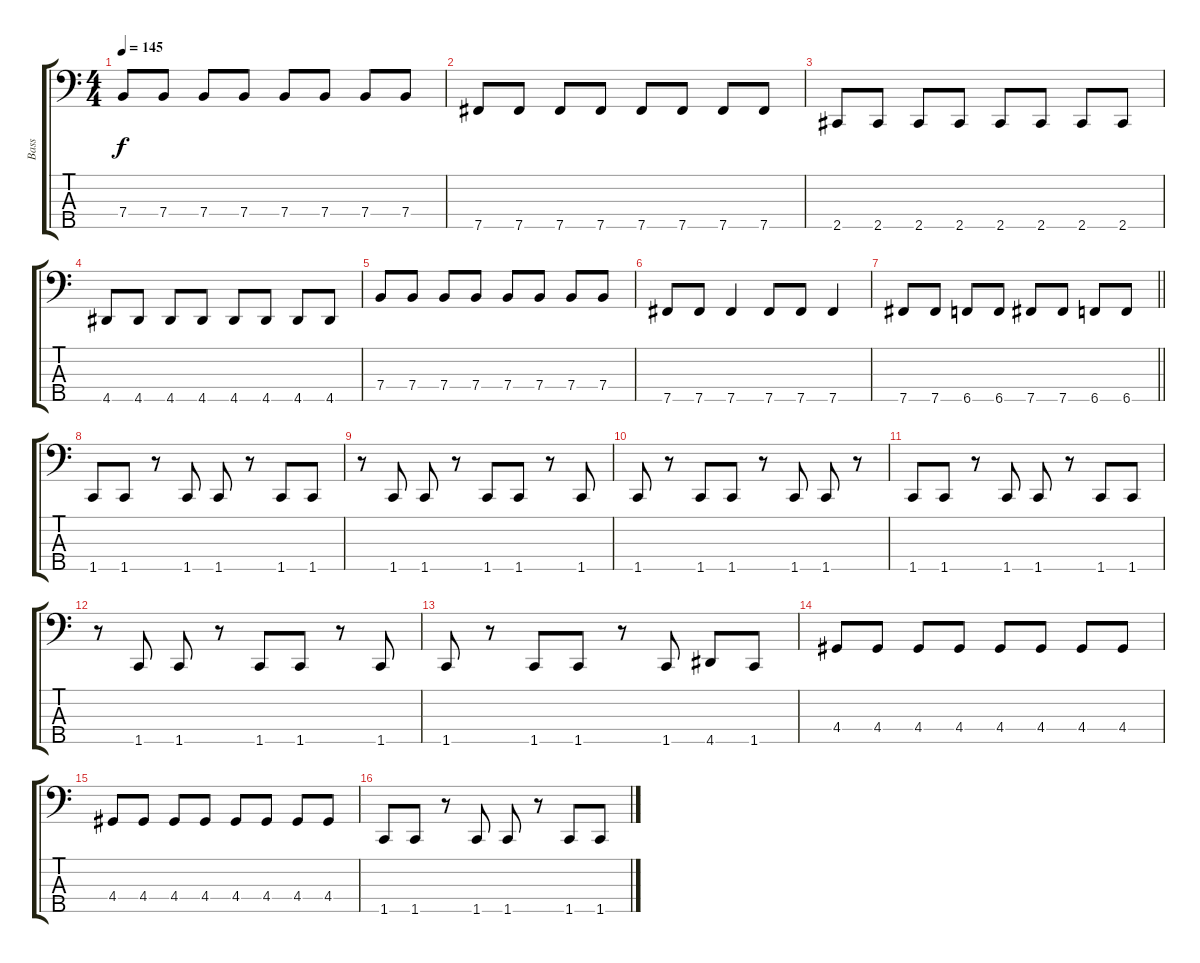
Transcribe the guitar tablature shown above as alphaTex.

\track ("Bass" "Bass") {instrument electricbassfinger}
\staff {score tabs}
\tuning (G2 D2 A1 E1 B0) {hide}
\ts (4 4)
\tempo 145
\clef f4
\ks c
7.4.8{dy f} 7.4.8 7.4.8 7.4.8 7.4.8 7.4.8 7.4.8 7.4.8 |
7.5.8 7.5.8 7.5.8 7.5.8 7.5.8 7.5.8 7.5.8 7.5.8 |
2.5.8 2.5.8 2.5.8 2.5.8 2.5.8 2.5.8 2.5.8 2.5.8 |
4.5.8 4.5.8 4.5.8 4.5.8 4.5.8 4.5.8 4.5.8 4.5.8 |
7.4.8 7.4.8 7.4.8 7.4.8 7.4.8 7.4.8 7.4.8 7.4.8 |
7.5.8 7.5.8 7.5.4 7.5.8 7.5.8 7.5.4 |
\barLineRight lightlight
7.5.8 7.5.8 6.5.8 6.5.8 7.5.8 7.5.8 6.5.8 6.5.8 |
1.5.8 1.5.8 r.8 1.5.8 1.5.8 r.8 1.5.8 1.5.8 |
r.8 1.5.8 1.5.8 r.8 1.5.8 1.5.8 r.8 1.5.8 |
1.5.8 r.8 1.5.8 1.5.8 r.8 1.5.8 1.5.8 r.8 |
1.5.8 1.5.8 r.8 1.5.8 1.5.8 r.8 1.5.8 1.5.8 |
r.8 1.5.8 1.5.8 r.8 1.5.8 1.5.8 r.8 1.5.8 |
1.5.8 r.8 1.5.8 1.5.8 r.8 1.5.8 4.5.8 1.5.8 |
4.4.8 4.4.8 4.4.8 4.4.8 4.4.8 4.4.8 4.4.8 4.4.8 |
4.4.8 4.4.8 4.4.8 4.4.8 4.4.8 4.4.8 4.4.8 4.4.8 |
1.5.8 1.5.8 r.8 1.5.8 1.5.8 r.8 1.5.8 1.5.8
